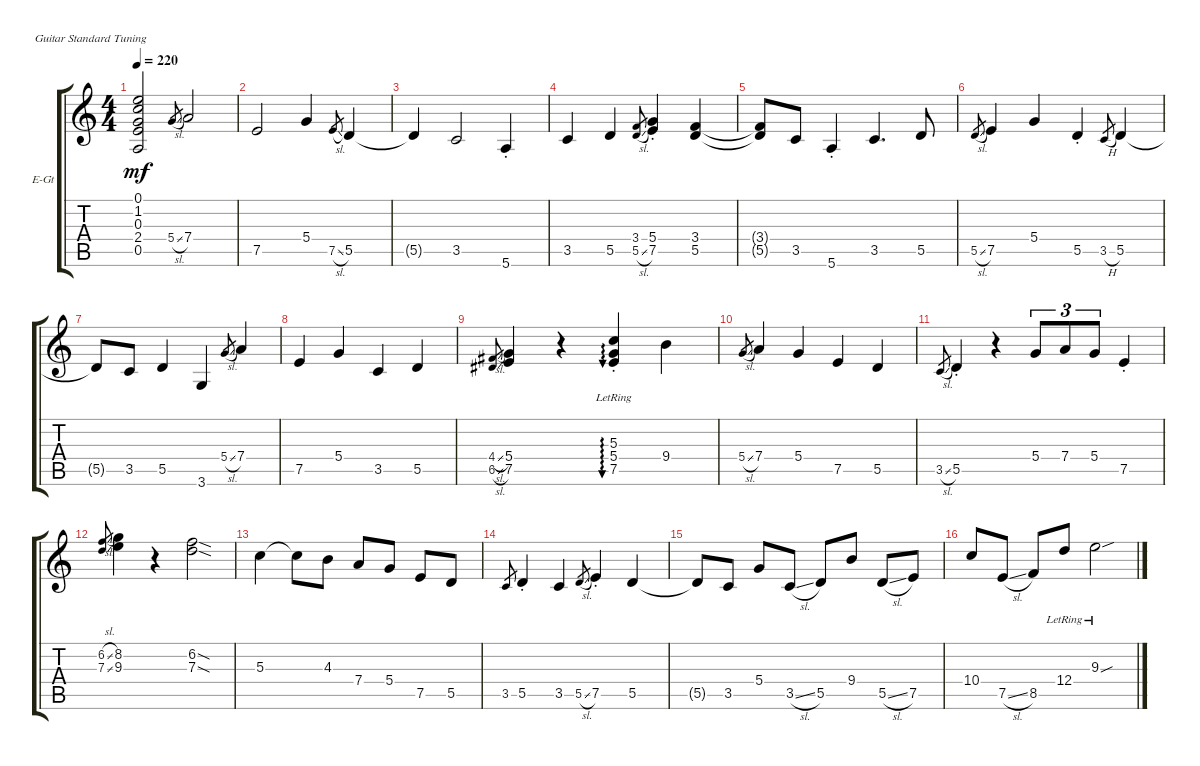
\defaultSystemsLayout 4
\bracketExtendMode groupsimilarinstruments
\firstSystemTrackNameOrientation horizontal
\otherSystemsTrackNameOrientation horizontal
\track ("Scott" "E-Gt") {instrument electricguitarclean}
\staff {score tabs}
\tuning (E4 B3 G3 D3 A2 E2)
\ts (4 4)
\tempo 220
\clef g2
\ks c
(0.5 2.4 0.3 1.2 0.1).2{dy mf} 5.4{sl}.8{gr} 7.4.2 |
7.5.2 5.4.4 7.5{sl}.8{gr} 5.5.4 |
\scale
0.518423 5.5{t}.4 3.5.2 5.6{st}.4 |
\scale
0.481481 3.5.4 5.5.4 (5.5{sl} 3.4).8{gr} (7.5{st} 5.4{st}).4 (5.5 3.4).4 |
\scale
0.504181 (3.4{t} 5.5{t}).8 3.5.8 5.6{st}.4 3.5.4{d} 5.5.8 |
\scale
0.495575 5.5{sl}.8{gr} 7.5.4 5.4.4 5.5{st}.4 3.5{h}.8{gr} 5.5.4 |
\scale
0.517291 5.5{t}.8 3.5.8 5.5.4 3.6.4 5.4{sl}.8{gr} 7.4.4 |
\scale
0.48234 7.5.4 5.4.4 3.5.4 5.5.4 |
\scale
0.517295 (6.5{sl} 4.4{sl}).8{gr} (7.5 5.4).4 r.4 (5.4{st} 5.3{lr} 7.5).4{au 0} 9.4.4 |
\scale
0.48258 5.4{sl}.8{gr} 7.4.4 5.4.4 7.5.4 5.5.4 |
\scale
0.510877 3.5{sl}.8{gr} 5.5{st}.4 r.4 5.4.8{tu (3 2)} 7.4.8{tu (3 2)} 5.4.8{tu (3 2)} 7.5{st}.4 |
\scale
0.488952 (7.3{sl} 6.2{sl}).8{gr} (8.2 9.3).4 r.4 (7.3{sod} 6.2{sod}).2 |
\scale
0.510161 5.3.4 5.3{t}.8 4.3.8 7.4.8 5.4.8 7.5.8 5.5.8 |
\scale
0.489507 3.5.8{gr} 5.5{st}.4 3.5.4 5.5{sl}.8{gr} 7.5{st}.4 5.5.4 |
\scale
0.506561 5.5{t}.8 3.5.8 5.4.8 3.5{sl}.8 5.5.8 9.4.8 5.5{sl}.8 7.5.8 |
\scale
0.493417 10.4.8 7.5{sl}.8 8.5.8 12.4{lr}.8 9.3{sou lr}.2
